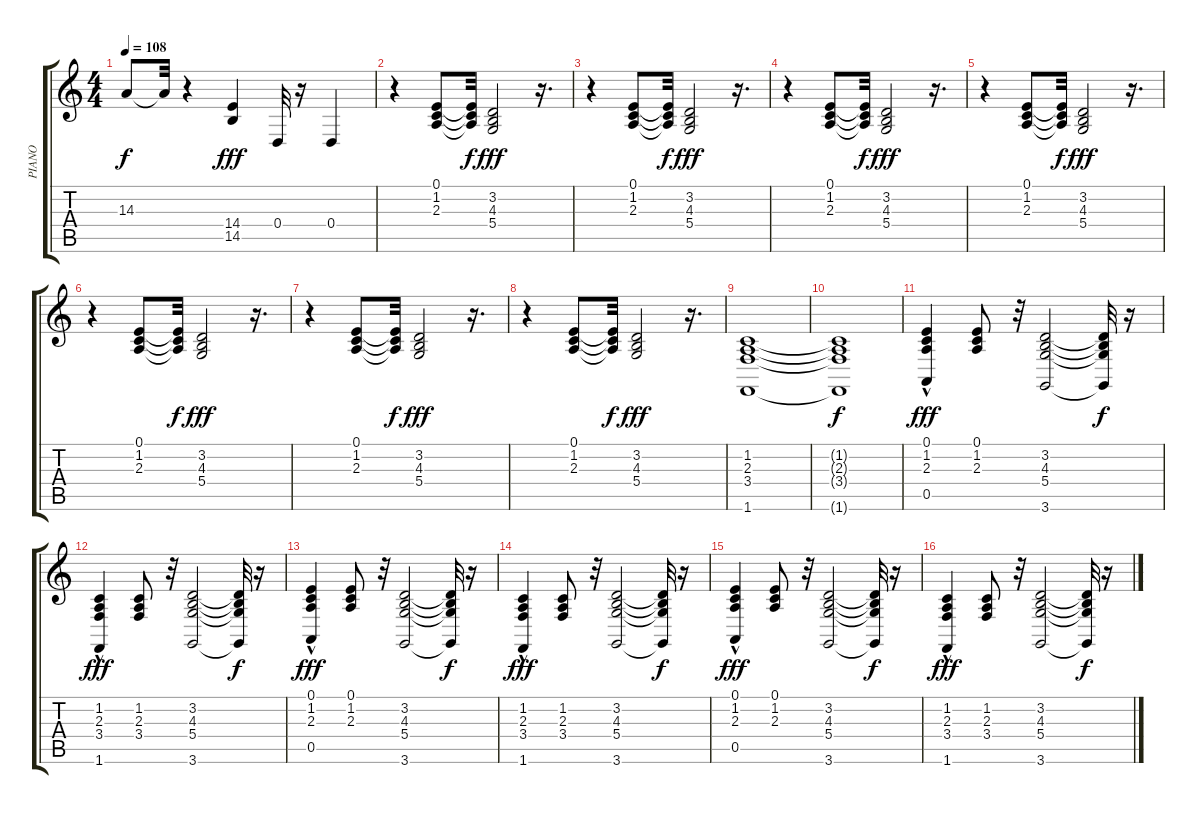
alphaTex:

\track ("PIANO" "PIANO") {instrument electricpiano1}
\staff {score tabs}
\tuning (E4 B3 G3 D3 A2 E2) {hide}
\ts (4 4)
\tempo 108
\clef g2
\ks c
14.3{t}.8{dy f} 14.3{t}.32 r.4 (14.4 14.5).4{dy fff} 0.4.32 r.16 0.4.4 |
r.4 (0.1 1.2 2.3).8 (0.1{t} 1.2{t} 2.3{t}).32{dy f} (3.2 4.3 5.4).2{dy fff} r.16{d} |
r.4 (0.1 1.2 2.3).8 (0.1{t} 1.2{t} 2.3{t}).32{dy f} (3.2 4.3 5.4).2{dy fff} r.16{d} |
r.4 (0.1 1.2 2.3).8 (0.1{t} 1.2{t} 2.3{t}).32{dy f} (3.2 4.3 5.4).2{dy fff} r.16{d} |
r.4 (0.1 1.2 2.3).8 (0.1{t} 1.2{t} 2.3{t}).32{dy f} (3.2 4.3 5.4).2{dy fff} r.16{d} |
r.4 (0.1 1.2 2.3).8 (0.1{t} 1.2{t} 2.3{t}).32{dy f} (3.2 4.3 5.4).2{dy fff} r.16{d} |
r.4 (0.1 1.2 2.3).8 (0.1{t} 1.2{t} 2.3{t}).32{dy f} (3.2 4.3 5.4).2{dy fff} r.16{d} |
r.4 (0.1 1.2 2.3).8 (0.1{t} 1.2{t} 2.3{t}).32{dy f} (3.2 4.3 5.4).2{dy fff} r.16{d} |
(1.2 2.3 3.4 1.6).1 |
(1.2{t} 2.3{t} 3.4{t} 1.6{t}).1{dy f} |
(0.1 1.2 2.3 0.5{hac}).4{dy fff} (0.1 1.2 2.3).8 r.32 (3.2 4.3 5.4 3.6).2 (3.2{t} 4.3{t} 5.4{t} 3.6{t}).32{dy f} r.16 |
(1.2 2.3 3.4 1.6{hac}).4{dy fff} (1.2 2.3 3.4).8 r.32 (3.2 4.3 5.4 3.6).2 (3.2{t} 4.3{t} 5.4{t} 3.6{t}).32{dy f} r.16 |
(0.1 1.2 2.3 0.5{hac}).4{dy fff} (0.1 1.2 2.3).8 r.32 (3.2 4.3 5.4 3.6).2 (3.2{t} 4.3{t} 5.4{t} 3.6{t}).32{dy f} r.16 |
(1.2 2.3 3.4 1.6{hac}).4{dy fff} (1.2 2.3 3.4).8 r.32 (3.2 4.3 5.4 3.6).2 (3.2{t} 4.3{t} 5.4{t} 3.6{t}).32{dy f} r.16 |
(0.1 1.2 2.3 0.5{hac}).4{dy fff} (0.1 1.2 2.3).8 r.32 (3.2 4.3 5.4 3.6).2 (3.2{t} 4.3{t} 5.4{t} 3.6{t}).32{dy f} r.16 |
(1.2 2.3 3.4 1.6{hac}).4{dy fff} (1.2 2.3 3.4).8 r.32 (3.2 4.3 5.4 3.6).2 (3.2{t} 4.3{t} 5.4{t} 3.6{t}).32{dy f} r.16
